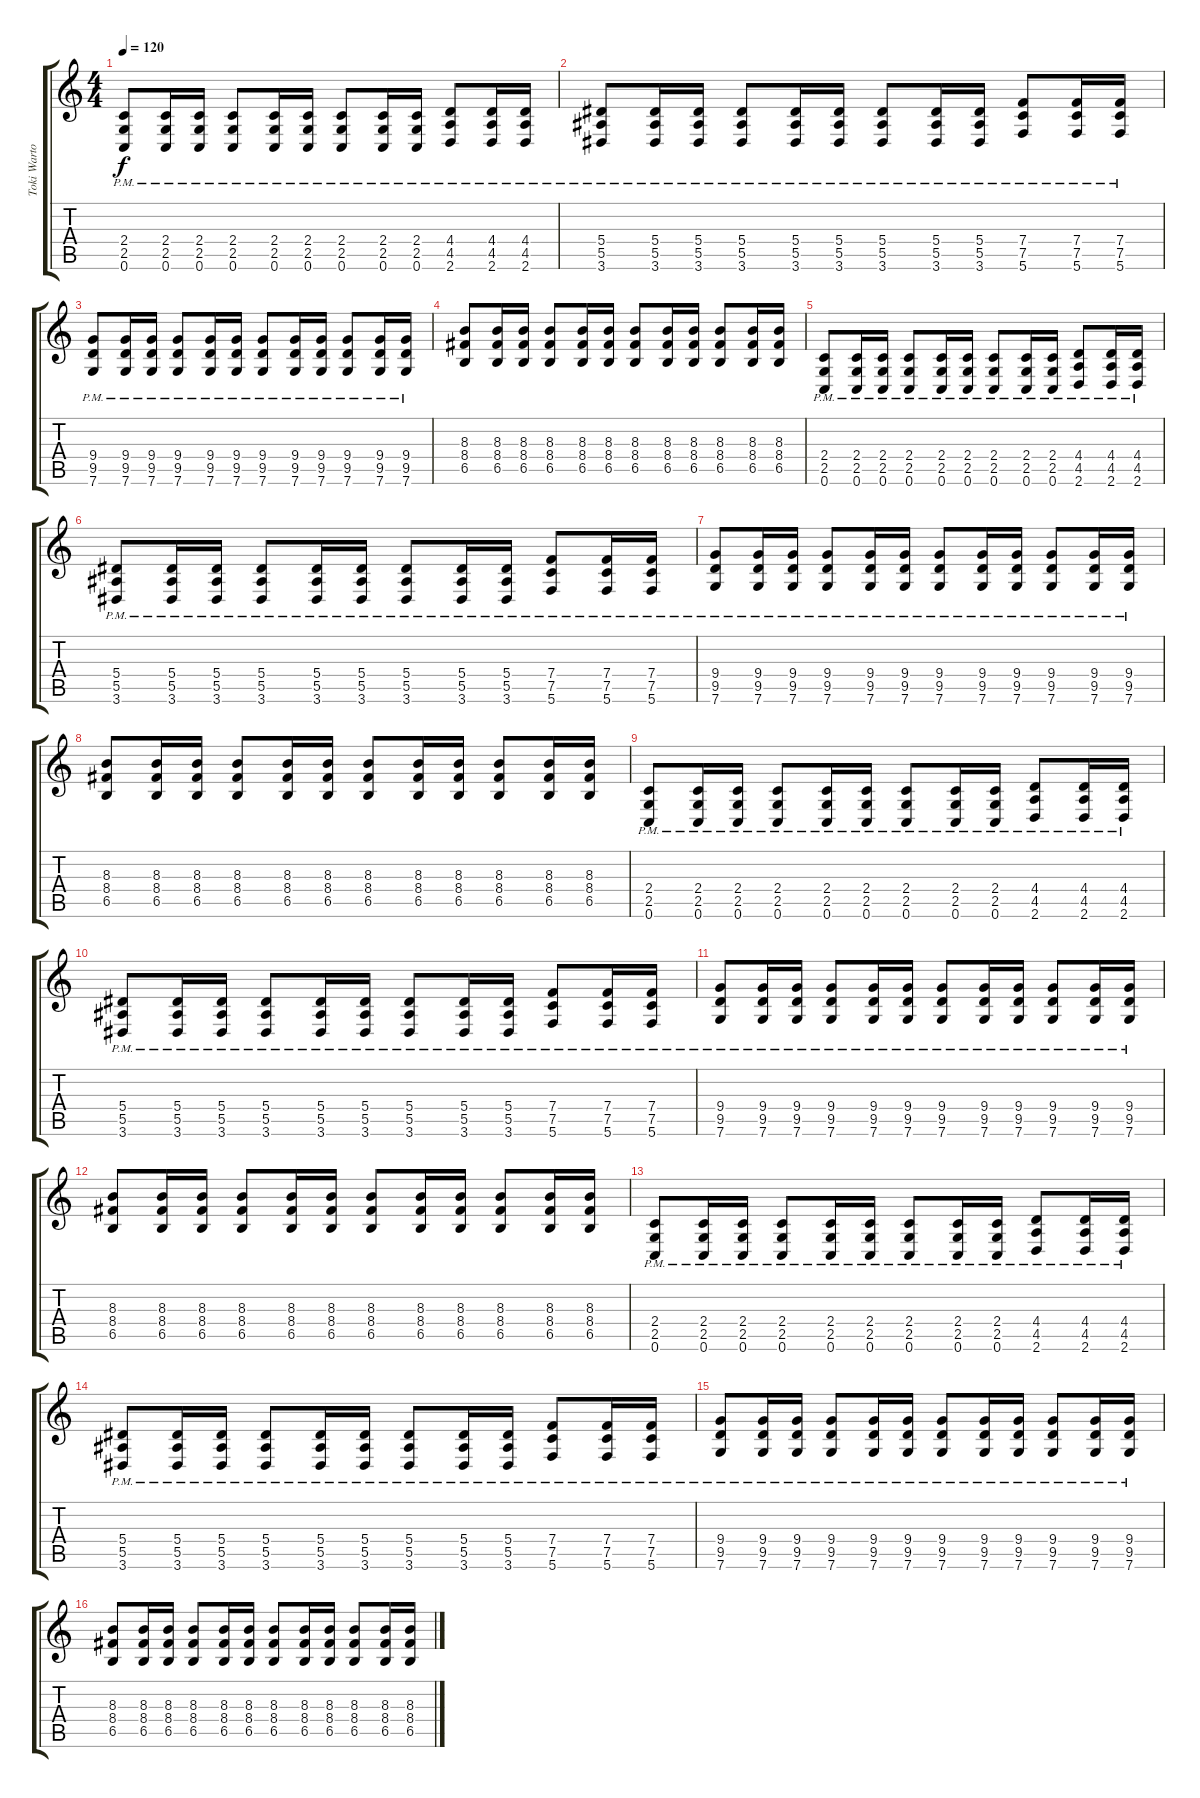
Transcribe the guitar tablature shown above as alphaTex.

\track ("Toki Wartooth" "Toki Warto") {instrument overdrivenguitar}
\staff {score tabs}
\tuning (C4 G3 Eb3 Bb2 F2 C2) {hide}
\ts (4 4)
\tempo 120
\clef g2
\ks c
(2.4{pm} 2.5{pm} 0.6{pm}).8{dy f} (2.4{pm} 2.5{pm} 0.6{pm}).16 (2.4{pm} 2.5{pm} 0.6{pm}).16 (2.4{pm} 2.5{pm} 0.6{pm}).8 (2.4{pm} 2.5{pm} 0.6{pm}).16 (2.4{pm} 2.5{pm} 0.6{pm}).16 (2.4{pm} 2.5{pm} 0.6{pm}).8 (2.4{pm} 2.5{pm} 0.6{pm}).16 (2.4{pm} 2.5{pm} 0.6{pm}).16 (4.4{pm} 4.5{pm} 2.6{pm}).8 (4.4{pm} 4.5{pm} 2.6{pm}).16 (4.4{pm} 4.5{pm} 2.6{pm}).16 |
(5.4{pm} 5.5{pm} 3.6{pm}).8 (5.4{pm} 5.5{pm} 3.6{pm}).16 (5.4{pm} 5.5{pm} 3.6{pm}).16 (5.4{pm} 5.5{pm} 3.6{pm}).8 (5.4{pm} 5.5{pm} 3.6{pm}).16 (5.4{pm} 5.5{pm} 3.6{pm}).16 (5.4{pm} 5.5{pm} 3.6{pm}).8 (5.4{pm} 5.5{pm} 3.6{pm}).16 (5.4{pm} 5.5{pm} 3.6{pm}).16 (7.4{pm} 7.5{pm} 5.6{pm}).8 (7.4{pm} 7.5{pm} 5.6{pm}).16 (7.4{pm} 7.5{pm} 5.6{pm}).16 |
(9.4{pm} 9.5{pm} 7.6{pm}).8 (9.4{pm} 9.5{pm} 7.6{pm}).16 (9.4{pm} 9.5{pm} 7.6{pm}).16 (9.4{pm} 9.5{pm} 7.6{pm}).8 (9.4{pm} 9.5{pm} 7.6{pm}).16 (9.4{pm} 9.5{pm} 7.6{pm}).16 (9.4{pm} 9.5{pm} 7.6{pm}).8 (9.4{pm} 9.5{pm} 7.6{pm}).16 (9.4{pm} 9.5{pm} 7.6{pm}).16 (9.4{pm} 9.5{pm} 7.6{pm}).8 (9.4{pm} 9.5{pm} 7.6{pm}).16 (9.4{pm} 9.5{pm} 7.6{pm}).16 |
(8.3 8.4 6.5).8 (8.3 8.4 6.5).16 (8.3 8.4 6.5).16 (8.3 8.4 6.5).8 (8.3 8.4 6.5).16 (8.3 8.4 6.5).16 (8.3 8.4 6.5).8 (8.3 8.4 6.5).16 (8.3 8.4 6.5).16 (8.3 8.4 6.5).8 (8.3 8.4 6.5).16 (8.3 8.4 6.5).16 |
(2.4{pm} 2.5{pm} 0.6{pm}).8 (2.4{pm} 2.5{pm} 0.6{pm}).16 (2.4{pm} 2.5{pm} 0.6{pm}).16 (2.4{pm} 2.5{pm} 0.6{pm}).8 (2.4{pm} 2.5{pm} 0.6{pm}).16 (2.4{pm} 2.5{pm} 0.6{pm}).16 (2.4{pm} 2.5{pm} 0.6{pm}).8 (2.4{pm} 2.5{pm} 0.6{pm}).16 (2.4{pm} 2.5{pm} 0.6{pm}).16 (4.4{pm} 4.5{pm} 2.6{pm}).8 (4.4{pm} 4.5{pm} 2.6{pm}).16 (4.4{pm} 4.5{pm} 2.6{pm}).16 |
(5.4{pm} 5.5{pm} 3.6{pm}).8 (5.4{pm} 5.5{pm} 3.6{pm}).16 (5.4{pm} 5.5{pm} 3.6{pm}).16 (5.4{pm} 5.5{pm} 3.6{pm}).8 (5.4{pm} 5.5{pm} 3.6{pm}).16 (5.4{pm} 5.5{pm} 3.6{pm}).16 (5.4{pm} 5.5{pm} 3.6{pm}).8 (5.4{pm} 5.5{pm} 3.6{pm}).16 (5.4{pm} 5.5{pm} 3.6{pm}).16 (7.4{pm} 7.5{pm} 5.6{pm}).8 (7.4{pm} 7.5{pm} 5.6{pm}).16 (7.4{pm} 7.5{pm} 5.6{pm}).16 |
(9.4{pm} 9.5{pm} 7.6{pm}).8 (9.4{pm} 9.5{pm} 7.6{pm}).16 (9.4{pm} 9.5{pm} 7.6{pm}).16 (9.4{pm} 9.5{pm} 7.6{pm}).8 (9.4{pm} 9.5{pm} 7.6{pm}).16 (9.4{pm} 9.5{pm} 7.6{pm}).16 (9.4{pm} 9.5{pm} 7.6{pm}).8 (9.4{pm} 9.5{pm} 7.6{pm}).16 (9.4{pm} 9.5{pm} 7.6{pm}).16 (9.4{pm} 9.5{pm} 7.6{pm}).8 (9.4{pm} 9.5{pm} 7.6{pm}).16 (9.4{pm} 9.5{pm} 7.6{pm}).16 |
(8.3 8.4 6.5).8 (8.3 8.4 6.5).16 (8.3 8.4 6.5).16 (8.3 8.4 6.5).8 (8.3 8.4 6.5).16 (8.3 8.4 6.5).16 (8.3 8.4 6.5).8 (8.3 8.4 6.5).16 (8.3 8.4 6.5).16 (8.3 8.4 6.5).8 (8.3 8.4 6.5).16 (8.3 8.4 6.5).16 |
(2.4{pm} 2.5{pm} 0.6{pm}).8 (2.4{pm} 2.5{pm} 0.6{pm}).16 (2.4{pm} 2.5{pm} 0.6{pm}).16 (2.4{pm} 2.5{pm} 0.6{pm}).8 (2.4{pm} 2.5{pm} 0.6{pm}).16 (2.4{pm} 2.5{pm} 0.6{pm}).16 (2.4{pm} 2.5{pm} 0.6{pm}).8 (2.4{pm} 2.5{pm} 0.6{pm}).16 (2.4{pm} 2.5{pm} 0.6{pm}).16 (4.4{pm} 4.5{pm} 2.6{pm}).8 (4.4{pm} 4.5{pm} 2.6{pm}).16 (4.4{pm} 4.5{pm} 2.6{pm}).16 |
(5.4{pm} 5.5{pm} 3.6{pm}).8 (5.4{pm} 5.5{pm} 3.6{pm}).16 (5.4{pm} 5.5{pm} 3.6{pm}).16 (5.4{pm} 5.5{pm} 3.6{pm}).8 (5.4{pm} 5.5{pm} 3.6{pm}).16 (5.4{pm} 5.5{pm} 3.6{pm}).16 (5.4{pm} 5.5{pm} 3.6{pm}).8 (5.4{pm} 5.5{pm} 3.6{pm}).16 (5.4{pm} 5.5{pm} 3.6{pm}).16 (7.4{pm} 7.5{pm} 5.6{pm}).8 (7.4{pm} 7.5{pm} 5.6{pm}).16 (7.4{pm} 7.5{pm} 5.6{pm}).16 |
(9.4{pm} 9.5{pm} 7.6{pm}).8 (9.4{pm} 9.5{pm} 7.6{pm}).16 (9.4{pm} 9.5{pm} 7.6{pm}).16 (9.4{pm} 9.5{pm} 7.6{pm}).8 (9.4{pm} 9.5{pm} 7.6{pm}).16 (9.4{pm} 9.5{pm} 7.6{pm}).16 (9.4{pm} 9.5{pm} 7.6{pm}).8 (9.4{pm} 9.5{pm} 7.6{pm}).16 (9.4{pm} 9.5{pm} 7.6{pm}).16 (9.4{pm} 9.5{pm} 7.6{pm}).8 (9.4{pm} 9.5{pm} 7.6{pm}).16 (9.4{pm} 9.5{pm} 7.6{pm}).16 |
(8.3 8.4 6.5).8 (8.3 8.4 6.5).16 (8.3 8.4 6.5).16 (8.3 8.4 6.5).8 (8.3 8.4 6.5).16 (8.3 8.4 6.5).16 (8.3 8.4 6.5).8 (8.3 8.4 6.5).16 (8.3 8.4 6.5).16 (8.3 8.4 6.5).8 (8.3 8.4 6.5).16 (8.3 8.4 6.5).16 |
(2.4{pm} 2.5{pm} 0.6{pm}).8 (2.4{pm} 2.5{pm} 0.6{pm}).16 (2.4{pm} 2.5{pm} 0.6{pm}).16 (2.4{pm} 2.5{pm} 0.6{pm}).8 (2.4{pm} 2.5{pm} 0.6{pm}).16 (2.4{pm} 2.5{pm} 0.6{pm}).16 (2.4{pm} 2.5{pm} 0.6{pm}).8 (2.4{pm} 2.5{pm} 0.6{pm}).16 (2.4{pm} 2.5{pm} 0.6{pm}).16 (4.4{pm} 4.5{pm} 2.6{pm}).8 (4.4{pm} 4.5{pm} 2.6{pm}).16 (4.4{pm} 4.5{pm} 2.6{pm}).16 |
(5.4{pm} 5.5{pm} 3.6{pm}).8 (5.4{pm} 5.5{pm} 3.6{pm}).16 (5.4{pm} 5.5{pm} 3.6{pm}).16 (5.4{pm} 5.5{pm} 3.6{pm}).8 (5.4{pm} 5.5{pm} 3.6{pm}).16 (5.4{pm} 5.5{pm} 3.6{pm}).16 (5.4{pm} 5.5{pm} 3.6{pm}).8 (5.4{pm} 5.5{pm} 3.6{pm}).16 (5.4{pm} 5.5{pm} 3.6{pm}).16 (7.4{pm} 7.5{pm} 5.6{pm}).8 (7.4{pm} 7.5{pm} 5.6{pm}).16 (7.4{pm} 7.5{pm} 5.6{pm}).16 |
(9.4{pm} 9.5{pm} 7.6{pm}).8 (9.4{pm} 9.5{pm} 7.6{pm}).16 (9.4{pm} 9.5{pm} 7.6{pm}).16 (9.4{pm} 9.5{pm} 7.6{pm}).8 (9.4{pm} 9.5{pm} 7.6{pm}).16 (9.4{pm} 9.5{pm} 7.6{pm}).16 (9.4{pm} 9.5{pm} 7.6{pm}).8 (9.4{pm} 9.5{pm} 7.6{pm}).16 (9.4{pm} 9.5{pm} 7.6{pm}).16 (9.4{pm} 9.5{pm} 7.6{pm}).8 (9.4{pm} 9.5{pm} 7.6{pm}).16 (9.4{pm} 9.5{pm} 7.6{pm}).16 |
(8.3 8.4 6.5).8 (8.3 8.4 6.5).16 (8.3 8.4 6.5).16 (8.3 8.4 6.5).8 (8.3 8.4 6.5).16 (8.3 8.4 6.5).16 (8.3 8.4 6.5).8 (8.3 8.4 6.5).16 (8.3 8.4 6.5).16 (8.3 8.4 6.5).8 (8.3 8.4 6.5).16 (8.3 8.4 6.5).16
